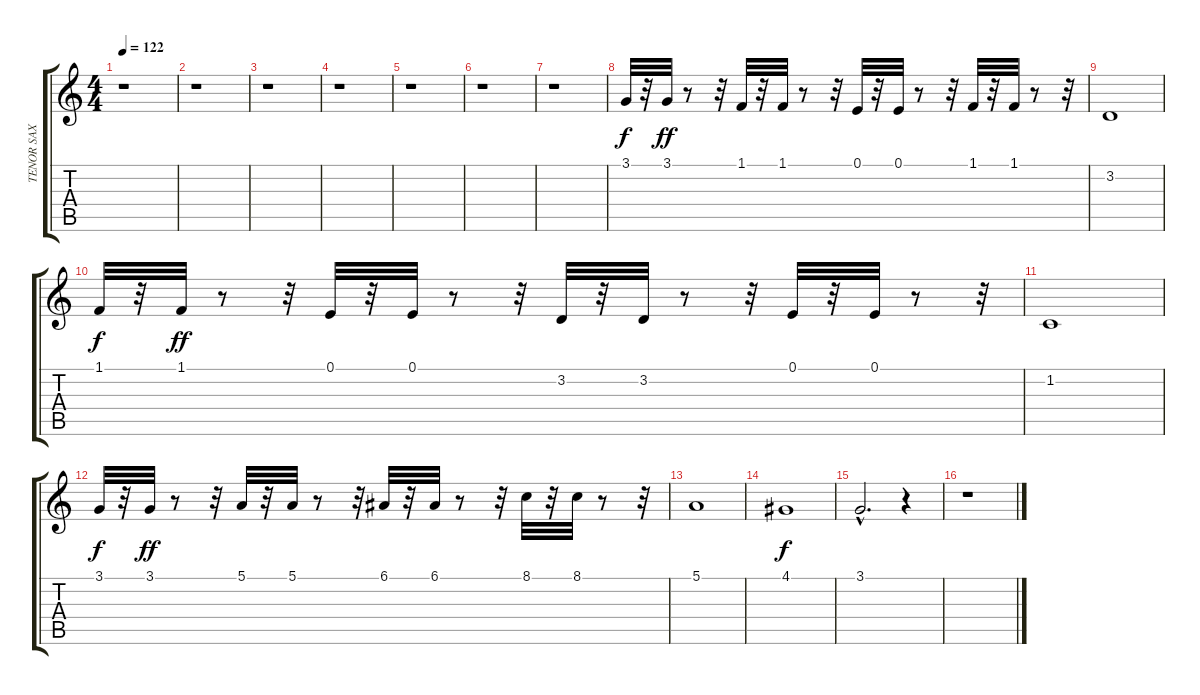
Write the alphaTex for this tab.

\track ("TENOR SAX" "TENOR SAX") {instrument tenorsax}
\staff {score tabs}
\tuning (E4 B3 G3 D3 A2 E2) {hide}
\ts (4 4)
\tempo 122
\clef g2
\ks c
r.1{dy f instrument tenorsax} |
r.1 |
r.1 |
r.1 |
r.1 |
r.1 |
r.1 |
3.1.32{instrument tenorsax} r.32 3.1.32{dy ff} r.8 r.32 1.1.32 r.32 1.1.32 r.8 r.32 0.1.32 r.32 0.1.32 r.8 r.32 1.1.32 r.32 1.1.32 r.8 r.32 |
3.2.1 |
1.1.32{dy f} r.32 1.1.32{dy ff} r.8 r.32 0.1.32 r.32 0.1.32 r.8 r.32 3.2.32 r.32 3.2.32 r.8 r.32 0.1.32 r.32 0.1.32 r.8 r.32 |
1.2.1 |
3.1.32{dy f} r.32 3.1.32{dy ff} r.8 r.32 5.1.32 r.32 5.1.32 r.8 r.32 6.1.32 r.32 6.1.32 r.8 r.32 8.1.32 r.32 8.1.32 r.8 r.32 |
5.1.1 |
4.1.1{dy f} |
3.1{hac}.2{d} r.4 |
r.1
